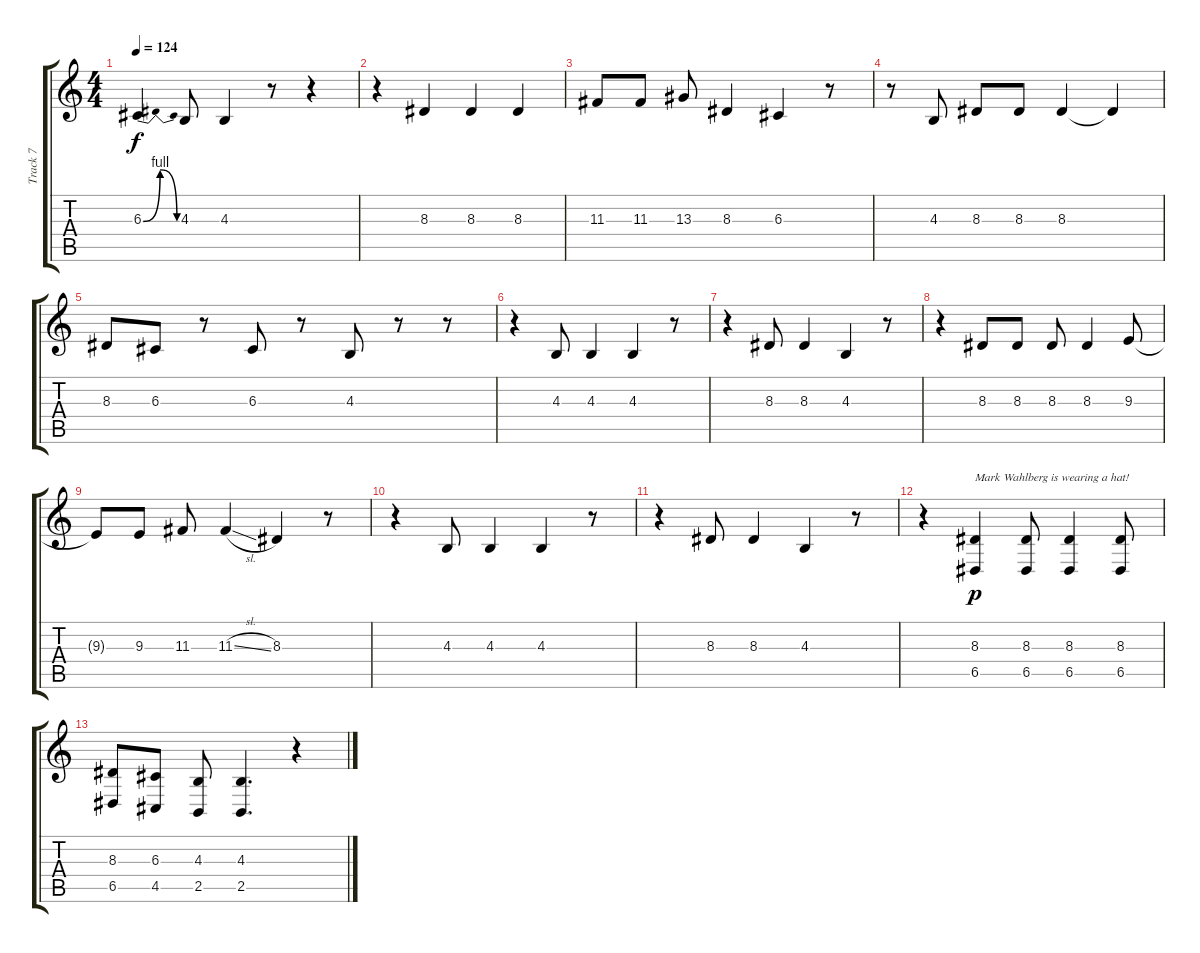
\track ("Track 7" "Track 7") {instrument recorder}
\staff {score tabs}
\tuning (E4 B3 G3 D3 A2 E2) {hide}
\ts (4 4)
\tempo 124
\clef g2
\ks c
6.3{be (bendrelease 0 0 30 4 30 4 60 0)}.4{dy f} 4.3.8 4.3.4 r.8 r.4 |
r.4 8.3.4 8.3.4 8.3.4 |
11.3.8 11.3.8 13.3.8 8.3.4 6.3.4 r.8 |
r.8 4.3.8 8.3.8 8.3.8 8.3.4 8.3{t}.4 |
8.3.8 6.3.8 r.8 6.3.8 r.8 4.3.8 r.8 r.8 |
r.4 4.3.8 4.3.4 4.3.4 r.8 |
r.4 8.3.8 8.3.4 4.3.4 r.8 |
r.4 8.3.8 8.3.8 8.3.8 8.3.4 9.3.8 |
9.3{t}.8 9.3.8 11.3.8 11.3{sl}.4 8.3.4 r.8 |
r.4 4.3.8 4.3.4 4.3.4 r.8 |
r.4 8.3.8 8.3.4 4.3.4 r.8 |
r.4 (8.3 6.5).4{txt "Mark Wahlberg is wearing a hat!" dy p} (8.3 6.5).8 (8.3 6.5).4 (8.3 6.5).8 |
(8.3 6.5).8 (6.3 4.5).8 (4.3 2.5).8 (4.3 2.5).4{d} r.4
